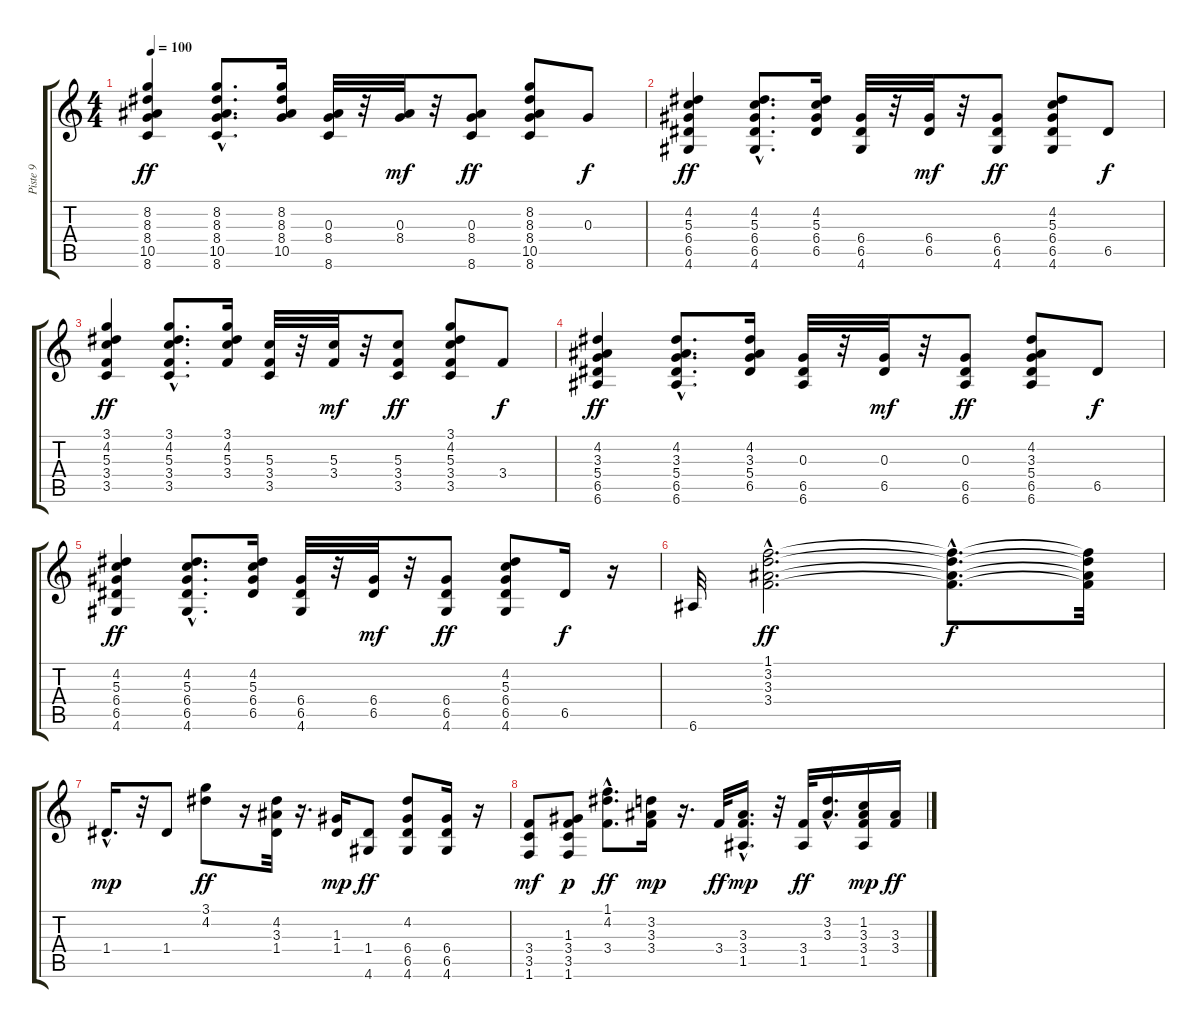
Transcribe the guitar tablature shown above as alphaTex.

\track ("Piste 9" "Piste 9") {instrument acousticguitarnylon}
\staff {score tabs}
\tuning (E4 B3 G3 D3 A2 E2) {hide}
\ts (4 4)
\tempo 100
\clef g2
\ks c
(8.2 8.3 8.4 10.5 8.6).4{dy ff} (8.2{hac} 8.3{hac} 8.4{hac} 10.5{hac} 8.6{hac}).8{d} (8.2 8.3 8.4 10.5).16 (0.3 8.4 8.6).32 r.32 (0.3 8.4).32{dy mf} r.32 (0.3 8.4 8.6).8{dy ff} (8.2 8.3 8.4 10.5 8.6).8 0.3.8{dy f} |
(4.2 5.3 6.4 6.5 4.6).4{dy ff} (4.2{hac} 5.3{hac} 6.4{hac} 6.5{hac} 4.6{hac}).8{d} (4.2 5.3 6.4 6.5).16 (6.4 6.5 4.6).32 r.32 (6.4 6.5).32{dy mf} r.32 (6.4 6.5 4.6).8{dy ff} (4.2 5.3 6.4 6.5 4.6).8 6.5.8{dy f} |
(3.1 4.2 5.3 3.4 3.5).4{dy ff} (3.1{hac} 4.2{hac} 5.3{hac} 3.4{hac} 3.5{hac}).8{d} (3.1 4.2 5.3 3.4).16 (5.3 3.4 3.5).32 r.32 (5.3 3.4).32{dy mf} r.32 (5.3 3.4 3.5).8{dy ff} (3.1 4.2 5.3 3.4 3.5).8 3.4.8{dy f} |
(4.2 3.3 5.4 6.5 6.6).4{dy ff} (4.2{hac} 3.3{hac} 5.4{hac} 6.5{hac} 6.6{hac}).8{d} (4.2 3.3 5.4 6.5).16 (0.3 6.5 6.6).32 r.32 (0.3 6.5).32{dy mf} r.32 (0.3 6.5 6.6).8{dy ff} (4.2 3.3 5.4 6.5 6.6).8 6.5.8{dy f} |
(4.2 5.3 6.4 6.5 4.6).4{dy ff} (4.2{hac} 5.3{hac} 6.4{hac} 6.5{hac} 4.6{hac}).8{d} (4.2 5.3 6.4 6.5).16 (6.4 6.5 4.6).32 r.32 (6.4 6.5).32{dy mf} r.32 (6.4 6.5 4.6).8{dy ff} (4.2 5.3 6.4 6.5 4.6).8 6.5.16{dy f} r.16 |
6.6.32 (1.1{hac} 3.2{hac} 3.3{hac} 3.4{hac}).2{d dy ff} (1.1{hac t} 3.2{hac t} 3.3{hac t} 3.4{hac t}).8{d dy f} (1.1{t} 3.2{t} 3.3{t} 3.4{t}).32 |
1.4{hac}.16{d dy mp} r.32 1.4.8 (3.1 4.2).8{dy ff} r.16 (4.2 3.3 1.4).32 r.16{d} (1.3 1.4).16{dy mp} (1.4 4.6).8{dy ff} (4.2 6.4 6.5 4.6).8 (6.4 6.5 4.6).16 r.16 |
(3.4 3.5 1.6).8{dy mf} (1.3 3.4 3.5 1.6).8{dy p} (1.1{hac} 4.2{hac} 3.4{hac}).8{d dy ff} (3.2 3.3 3.4).16{dy mp} r.16{d} 3.4.32{dy ff} (3.3{hac} 3.4{hac} 1.5{hac}).16{d dy mp} r.32 (3.4 1.5).32{dy ff} (3.2{hac} 3.3{hac}).16{d} (1.2 3.3 3.4 1.5).16{dy mp} (3.3 3.4).16{dy ff}
